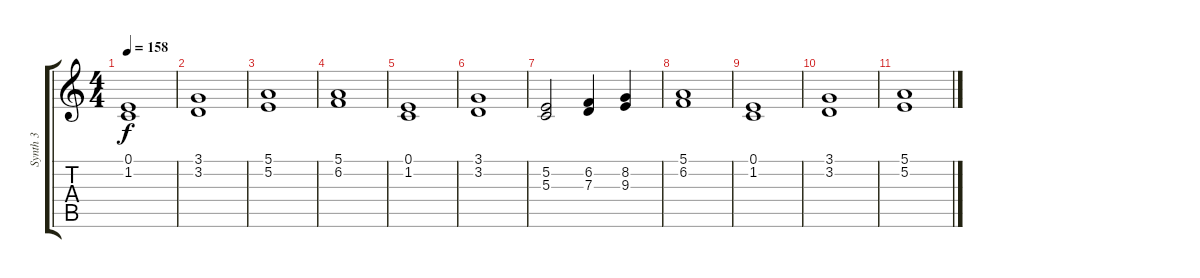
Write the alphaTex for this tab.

\track ("Synth 3" "Synth 3") {instrument choiraahs}
\staff {score tabs}
\tuning (E4 B3 G3 D3 A2 E2) {hide}
\ts (4 4)
\tempo 158
\clef g2
\ks c
(0.1 1.2).1{dy f} |
(3.1 3.2).1 |
(5.1 5.2).1 |
(5.1 6.2).1 |
(0.1 1.2).1 |
(3.1 3.2).1 |
(5.2 5.3).2 (6.2 7.3).4 (8.2 9.3).4 |
(5.1 6.2).1 |
(0.1 1.2).1 |
(3.1 3.2).1 |
(5.1 5.2).1
